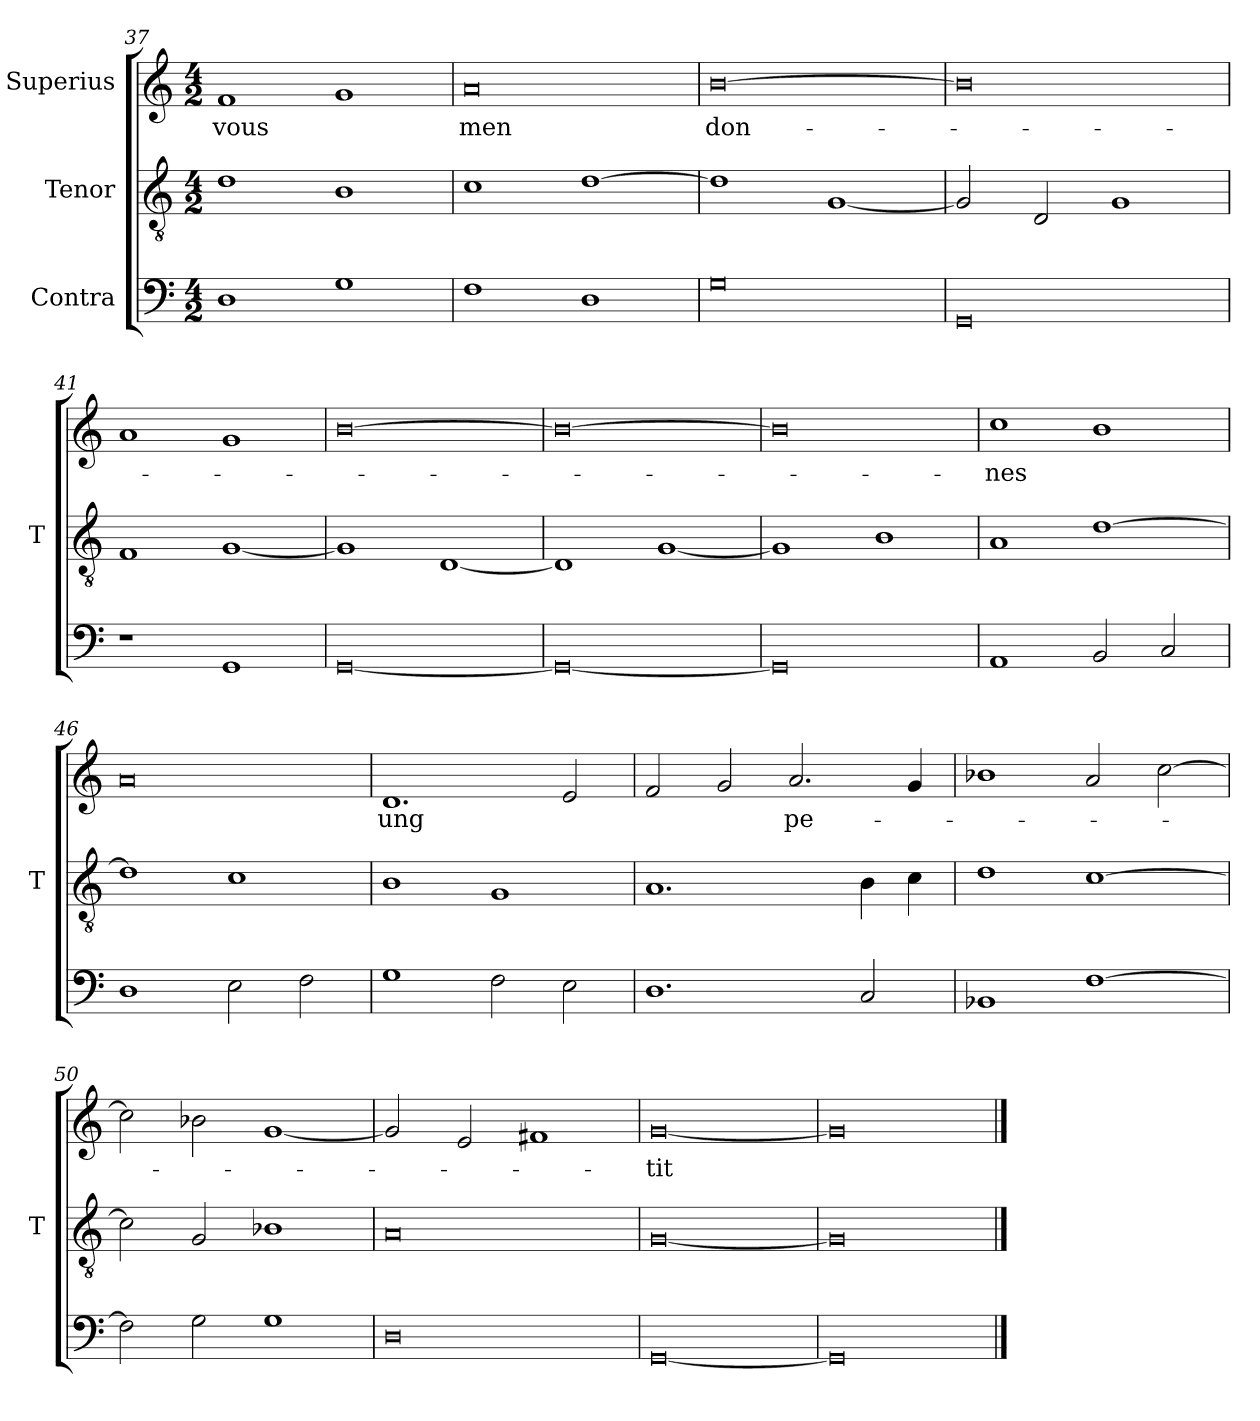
**kern	**kern	**kern	**text
*part3	*part2	*part1	*part1
*staff3	*staff2	*staff1	*staff1
*I"Contra	*I"Tenor	*I"Superius	*
*	*I'T	*	*
*clefF4	*clefGv2	*clefG2	*
*M4/2	*M4/2	*M4/2	*
=37	=37	=37	=37
1D	1d	1f	-vous
1G	1B	1g	.
=38	=38	=38	=38
1F	1c	0a	-men
1D	[1d	.	.
=39	=39	=39	=39
0G	1d]	[0b	don-
.	[1G	.	.
=40	=40	=40	=40
0GG	2G]	0b]	.
.	2D	.	.
.	1G	.	.
=41	=41	=41	=41
1r	1F	1a	.
1GG	[1G	1g	.
=42	=42	=42	=42
[0GG	1G]	[0b	.
.	[1D	.	.
=43	=43	=43	=43
0GG_	1D]	0b_	.
.	[1G	.	.
=44	=44	=44	=44
0GG]	1G]	0b]	.
.	1B	.	.
=45	=45	=45	=45
1AA	1A	1cc	-nes
2BB	[1d	1b	.
2C	.	.	.
=46	=46	=46	=46
1D	1d]	0a	.
2E	1c	.	.
2F	.	.	.
=47	=47	=47	=47
1G	1B	1.d	-ung
2F	1G	.	.
2E	.	2e	.
=48	=48	=48	=48
1.D	1.A	2f	.
.	.	2g	.
.	.	2.a	pe-
2C	4B	.	.
.	4c	4g	.
=49	=49	=49	=49
1BB-X	1d	1b-X	.
[1F	[1c	2a	.
.	.	[2cc	.
=50	=50	=50	=50
2F]	2c]	2cc]	.
2G	2G	2b-X	.
1G	1B-X	[1g	.
=51	=51	=51	=51
0D	0A	2g]	.
.	.	2e	.
.	.	1f#X	.
=52	=52	=52	=52
[0GG	[0G	[0g	-tit
=53	=53	=53	=53
0GG]	0G]	0g]	.
==	==	==	==
*-	*-	*-	*-
